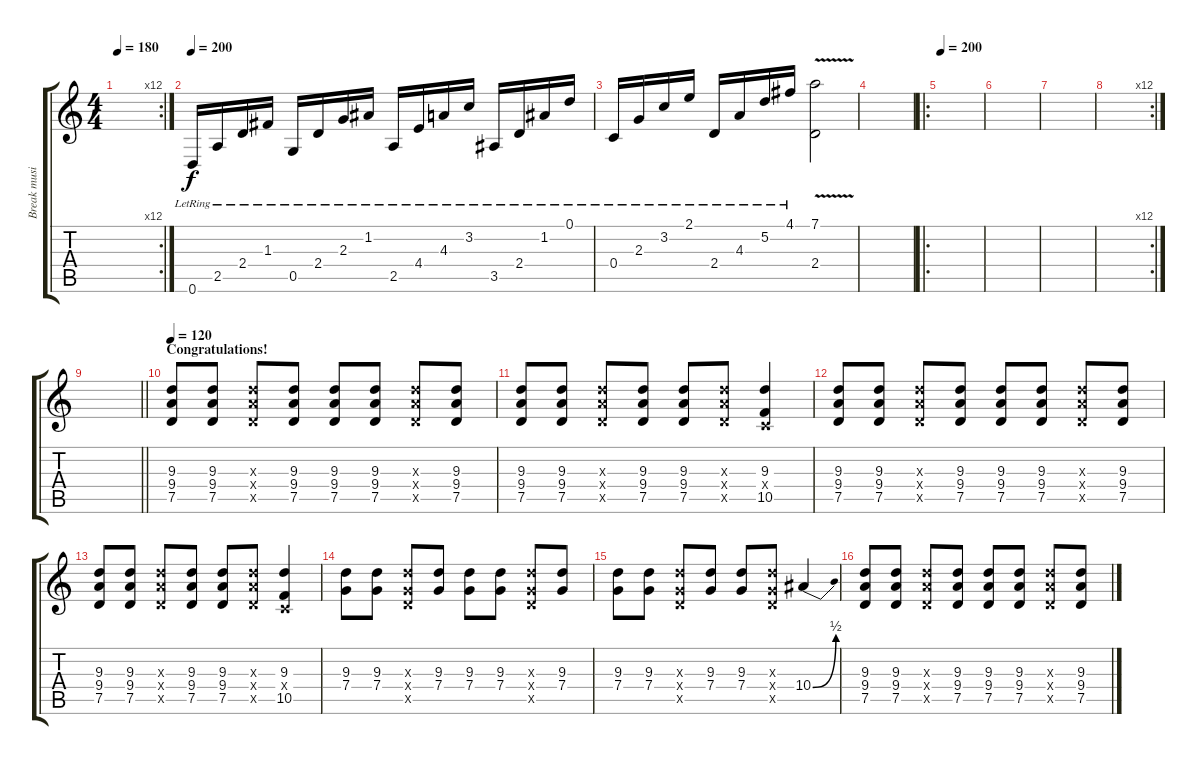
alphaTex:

\track ("Break music" "Break musi") {instrument acousticguitarsteel}
\staff {score tabs}
\tuning (D4 A3 F3 C3 G2 D2) {hide}
\rc 12
\ts (4 4)
\tempo 180
\clef g2
\ks c
|
\tempo 200
0.6{lr}.16 2.5{lr}.16 2.4{lr}.16 1.3{lr}.16 0.5{lr}.16 2.4{lr}.16 2.3{lr}.16 1.2{lr}.16 2.5{lr}.16 4.4{lr}.16 4.3{lr}.16 3.2{lr}.16 3.5{lr}.16 2.4{lr}.16 1.2{lr}.16 0.1{lr}.16 |
0.4{lr}.16 2.3{lr}.16 3.2{lr}.16 2.1{lr}.16 2.4{lr}.16 4.3{lr}.16 5.2{lr}.16 4.1{lr}.16 (7.1{v} 2.4).2 |
|
\ro
\tempo 200
|
|
|
\rc 12
|
\barLineRight lightlight
|
\section ("" "Congratulations!")
\tempo 120
(9.3 9.4 7.5).8 (9.3 9.4 7.5).8 (9.3{x} 9.4{x} 7.5{x}).8 (9.3 9.4 7.5).8 (9.3 9.4 7.5).8 (9.3 9.4 7.5).8 (9.3{x} 9.4{x} 7.5{x}).8 (9.3 9.4 7.5).8 |
(9.3 9.4 7.5).8 (9.3 9.4 7.5).8 (9.3{x} 9.4{x} 7.5{x}).8 (9.3 9.4 7.5).8 (9.3 9.4 7.5).8 (9.3{x} 9.4{x} 7.5{x}).8 (9.3 0.4{x} 10.5).4 |
(9.3 9.4 7.5).8 (9.3 9.4 7.5).8 (9.3{x} 9.4{x} 7.5{x}).8 (9.3 9.4 7.5).8 (9.3 9.4 7.5).8 (9.3 9.4 7.5).8 (9.3{x} 9.4{x} 7.5{x}).8 (9.3 9.4 7.5).8 |
(9.3 9.4 7.5).8 (9.3 9.4 7.5).8 (9.3{x} 9.4{x} 7.5{x}).8 (9.3 9.4 7.5).8 (9.3 9.4 7.5).8 (9.3{x} 9.4{x} 7.5{x}).8 (9.3 0.4{x} 10.5).4 |
(9.3 7.4).8 (9.3 7.4).8 (9.3{x} 7.4{x} 7.5{x}).8 (9.3 7.4).8 (9.3 7.4).8 (9.3 7.4).8 (9.3{x} 7.4{x} 7.5{x}).8 (9.3 7.4).8 |
(9.3 7.4).8 (9.3 7.4).8 (9.3{x} 7.4{x} 7.5{x}).8 (9.3 7.4).8 (9.3 7.4).8 (9.3{x} 7.4{x} 7.5{x}).8 10.4{be (bend 0 0 60 2)}.4 |
(9.3 9.4 7.5).8 (9.3 9.4 7.5).8 (9.3{x} 9.4{x} 7.5{x}).8 (9.3 9.4 7.5).8 (9.3 9.4 7.5).8 (9.3 9.4 7.5).8 (9.3{x} 9.4{x} 7.5{x}).8 (9.3 9.4 7.5).8
